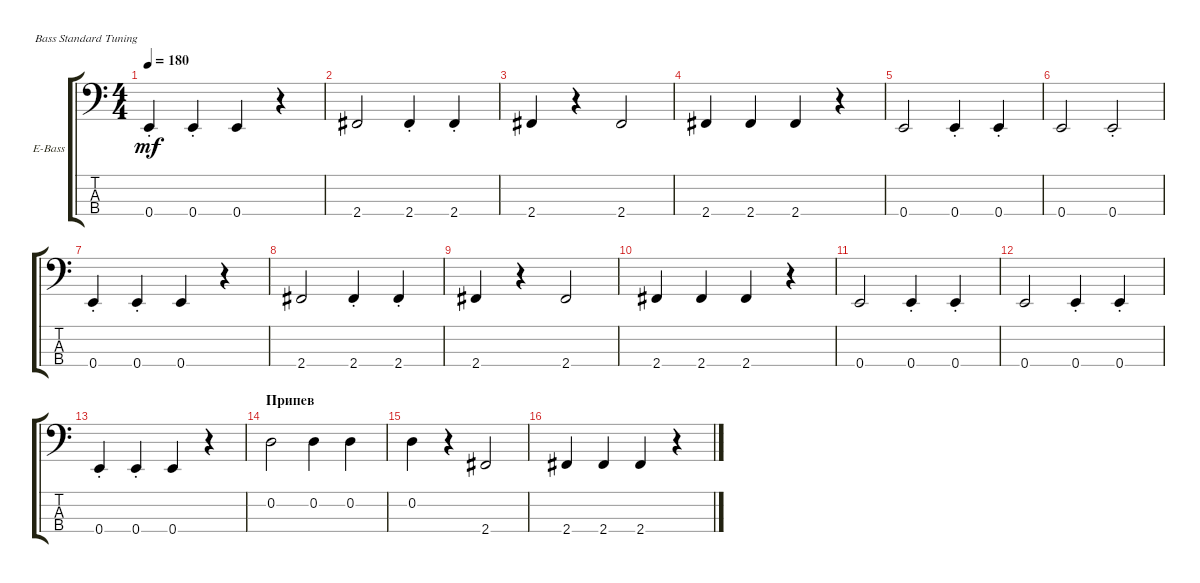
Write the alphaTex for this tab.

\defaultSystemsLayout 4
\bracketExtendMode groupsimilarinstruments
\firstSystemTrackNameOrientation horizontal
\otherSystemsTrackNameOrientation horizontal
\track ("Игорь Тихомиров" "E-Bass") {instrument electricbassfinger}
\staff {score tabs}
\tuning (G2 D2 A1 E1)
\ts (4 4)
\tempo 180
\clef f4
\ks c
0.4{st}.4{dy mf} 0.4{st}.4 0.4.4 r.4 |
2.4.2 2.4{st}.4 2.4{st}.4 |
2.4.4 r.4 2.4.2 |
2.4.4 2.4.4 2.4.4 r.4 |
0.4.2 0.4{st}.4 0.4{st}.4 |
0.4.2 0.4{st}.2 |
0.4{st}.4 0.4{st}.4 0.4.4 r.4 |
2.4.2 2.4{st}.4 2.4{st}.4 |
2.4.4 r.4 2.4.2 |
2.4.4 2.4.4 2.4.4 r.4 |
0.4.2 0.4{st}.4 0.4{st}.4 |
0.4.2 0.4{st}.4 0.4{st}.4 |
0.4{st}.4 0.4{st}.4 0.4.4 r.4 |
\section ("" "Припев")
0.2.2 0.2.4 0.2.4 |
0.2.4 r.4 2.4.2 |
2.4.4 2.4.4 2.4.4 r.4
